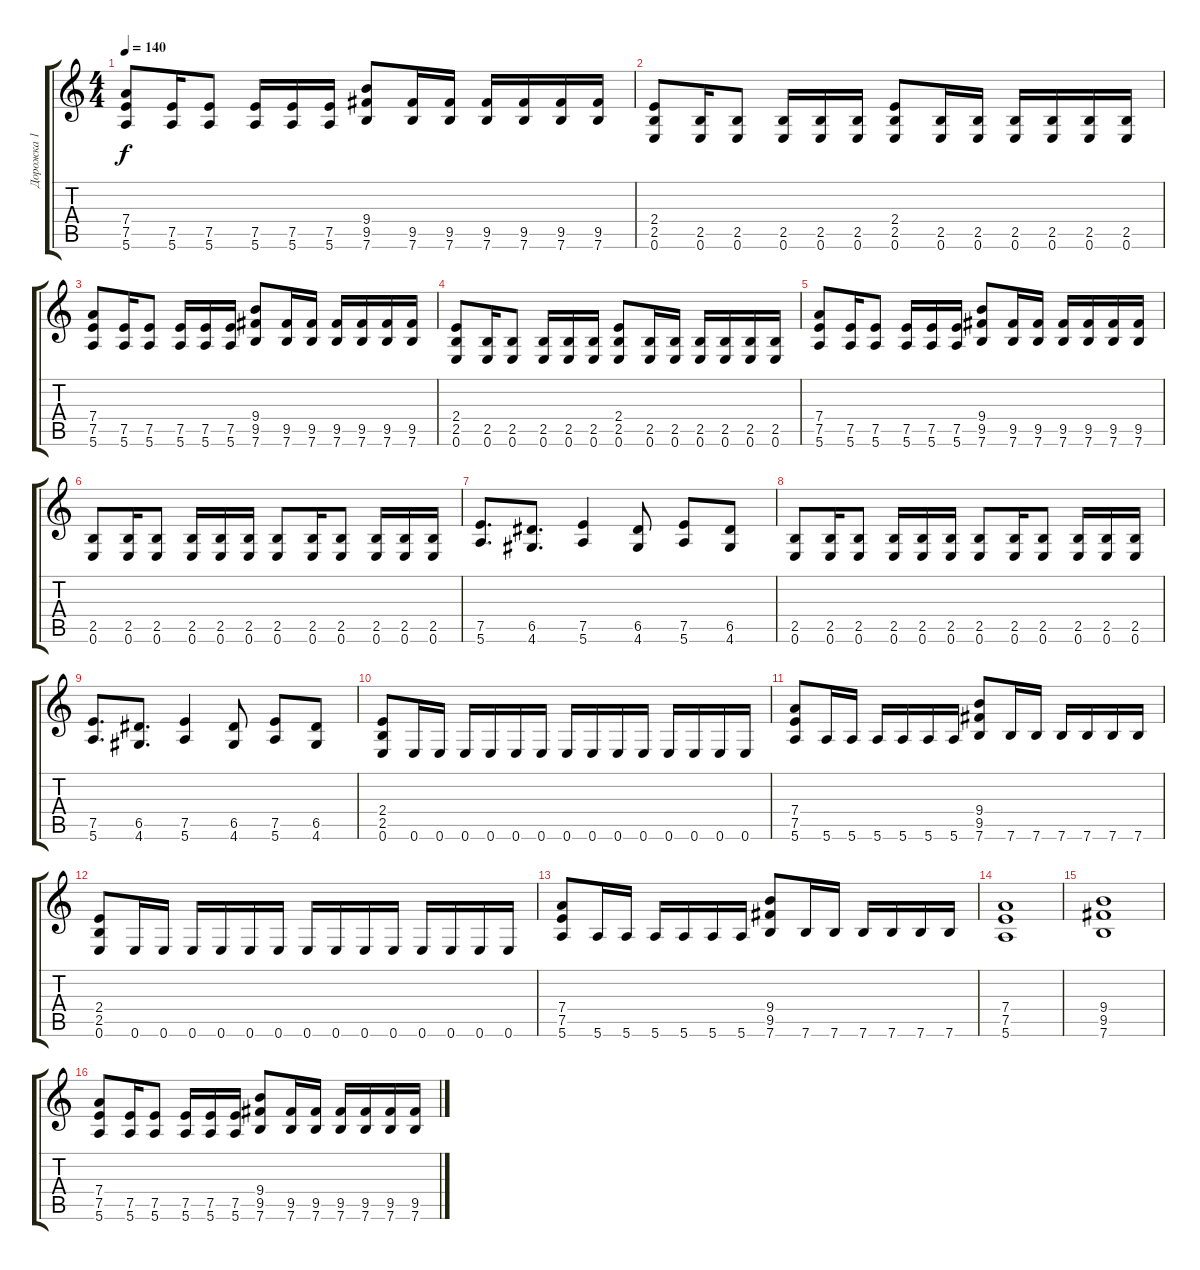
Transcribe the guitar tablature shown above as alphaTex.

\track ("Дорожка 1" "Дорожка 1") {instrument distortionguitar}
\staff {score tabs}
\tuning (E4 B3 G3 D3 A2 E2) {hide}
\ts (4 4)
\tempo 140
\clef g2
\ks c
(7.4 7.5 5.6).8{dy f} (7.5 5.6).16 (7.5 5.6).8 (7.5 5.6).16 (7.5 5.6).16 (7.5 5.6).16 (9.4 9.5 7.6).8 (9.5 7.6).16 (9.5 7.6).16 (9.5 7.6).16 (9.5 7.6).16 (9.5 7.6).16 (9.5 7.6).16 |
(2.4 2.5 0.6).8 (2.5 0.6).16 (2.5 0.6).8 (2.5 0.6).16 (2.5 0.6).16 (2.5 0.6).16 (2.4 2.5 0.6).8 (2.5 0.6).16 (2.5 0.6).16 (2.5 0.6).16 (2.5 0.6).16 (2.5 0.6).16 (2.5 0.6).16 |
(7.4 7.5 5.6).8 (7.5 5.6).16 (7.5 5.6).8 (7.5 5.6).16 (7.5 5.6).16 (7.5 5.6).16 (9.4 9.5 7.6).8 (9.5 7.6).16 (9.5 7.6).16 (9.5 7.6).16 (9.5 7.6).16 (9.5 7.6).16 (9.5 7.6).16 |
(2.4 2.5 0.6).8 (2.5 0.6).16 (2.5 0.6).8 (2.5 0.6).16 (2.5 0.6).16 (2.5 0.6).16 (2.4 2.5 0.6).8 (2.5 0.6).16 (2.5 0.6).16 (2.5 0.6).16 (2.5 0.6).16 (2.5 0.6).16 (2.5 0.6).16 |
(7.4 7.5 5.6).8 (7.5 5.6).16 (7.5 5.6).8 (7.5 5.6).16 (7.5 5.6).16 (7.5 5.6).16 (9.4 9.5 7.6).8 (9.5 7.6).16 (9.5 7.6).16 (9.5 7.6).16 (9.5 7.6).16 (9.5 7.6).16 (9.5 7.6).16 |
(2.5 0.6).8 (2.5 0.6).16 (2.5 0.6).8 (2.5 0.6).16 (2.5 0.6).16 (2.5 0.6).16 (2.5 0.6).8 (2.5 0.6).16 (2.5 0.6).8 (2.5 0.6).16 (2.5 0.6).16 (2.5 0.6).16 |
(7.5 5.6).8{d} (6.5 4.6).8{d} (7.5 5.6).4 (6.5 4.6).8 (7.5 5.6).8 (6.5 4.6).8 |
(2.5 0.6).8 (2.5 0.6).16 (2.5 0.6).8 (2.5 0.6).16 (2.5 0.6).16 (2.5 0.6).16 (2.5 0.6).8 (2.5 0.6).16 (2.5 0.6).8 (2.5 0.6).16 (2.5 0.6).16 (2.5 0.6).16 |
(7.5 5.6).8{d} (6.5 4.6).8{d} (7.5 5.6).4 (6.5 4.6).8 (7.5 5.6).8 (6.5 4.6).8 |
(2.4 2.5 0.6).8 0.6.16 0.6.16 0.6.16 0.6.16 0.6.16 0.6.16 0.6.16 0.6.16 0.6.16 0.6.16 0.6.16 0.6.16 0.6.16 0.6.16 |
(7.4 7.5 5.6).8 5.6.16 5.6.16 5.6.16 5.6.16 5.6.16 5.6.16 (9.4 9.5 7.6).8 7.6.16 7.6.16 7.6.16 7.6.16 7.6.16 7.6.16 |
(2.4 2.5 0.6).8 0.6.16 0.6.16 0.6.16 0.6.16 0.6.16 0.6.16 0.6.16 0.6.16 0.6.16 0.6.16 0.6.16 0.6.16 0.6.16 0.6.16 |
(7.4 7.5 5.6).8 5.6.16 5.6.16 5.6.16 5.6.16 5.6.16 5.6.16 (9.4 9.5 7.6).8 7.6.16 7.6.16 7.6.16 7.6.16 7.6.16 7.6.16 |
(7.4 7.5 5.6).1 |
(9.4 9.5 7.6).1 |
(7.4 7.5 5.6).8 (7.5 5.6).16 (7.5 5.6).8 (7.5 5.6).16 (7.5 5.6).16 (7.5 5.6).16 (9.4 9.5 7.6).8 (9.5 7.6).16 (9.5 7.6).16 (9.5 7.6).16 (9.5 7.6).16 (9.5 7.6).16 (9.5 7.6).16
